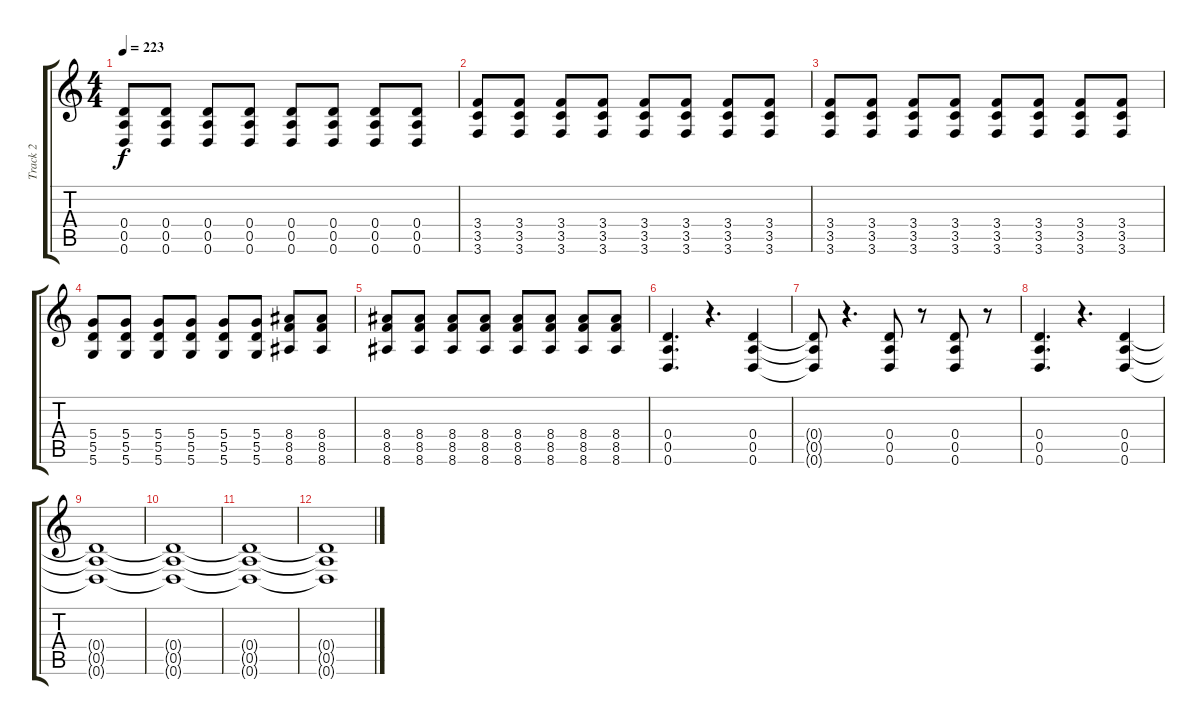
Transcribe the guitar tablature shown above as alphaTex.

\track ("Track 2" "Track 2") {instrument distortionguitar}
\staff {score tabs}
\tuning (E4 B3 G3 D3 A2 D2) {hide}
\ts (4 4)
\tempo 223
\clef g2
\ks c
(0.4 0.5 0.6).8{dy f} (0.4 0.5 0.6).8 (0.4 0.5 0.6).8 (0.4 0.5 0.6).8 (0.4 0.5 0.6).8 (0.4 0.5 0.6).8 (0.4 0.5 0.6).8 (0.4 0.5 0.6).8 |
(3.4 3.5 3.6).8 (3.4 3.5 3.6).8 (3.4 3.5 3.6).8 (3.4 3.5 3.6).8 (3.4 3.5 3.6).8 (3.4 3.5 3.6).8 (3.4 3.5 3.6).8 (3.4 3.5 3.6).8 |
(3.4 3.5 3.6).8 (3.4 3.5 3.6).8 (3.4 3.5 3.6).8 (3.4 3.5 3.6).8 (3.4 3.5 3.6).8 (3.4 3.5 3.6).8 (3.4 3.5 3.6).8 (3.4 3.5 3.6).8 |
(5.4 5.5 5.6).8 (5.4 5.5 5.6).8 (5.4 5.5 5.6).8 (5.4 5.5 5.6).8 (5.4 5.5 5.6).8 (5.4 5.5 5.6).8 (8.4 8.5 8.6).8 (8.4 8.5 8.6).8 |
(8.4 8.5 8.6).8 (8.4 8.5 8.6).8 (8.4 8.5 8.6).8 (8.4 8.5 8.6).8 (8.4 8.5 8.6).8 (8.4 8.5 8.6).8 (8.4 8.5 8.6).8 (8.4 8.5 8.6).8 |
(0.4 0.5 0.6).4{d} r.4{d} (0.4 0.5 0.6).4 |
(0.4{t} 0.5{t} 0.6{t}).8 r.4{d} (0.4 0.5 0.6).8 r.8 (0.4 0.5 0.6).8 r.8 |
(0.4 0.5 0.6).4{d} r.4{d} (0.4 0.5 0.6).4 |
(0.4{t} 0.5{t} 0.6{t}).1 |
(0.4{t} 0.5{t} 0.6{t}).1 |
(0.4{t} 0.5{t} 0.6{t}).1 |
(0.4{t} 0.5{t} 0.6{t}).1
